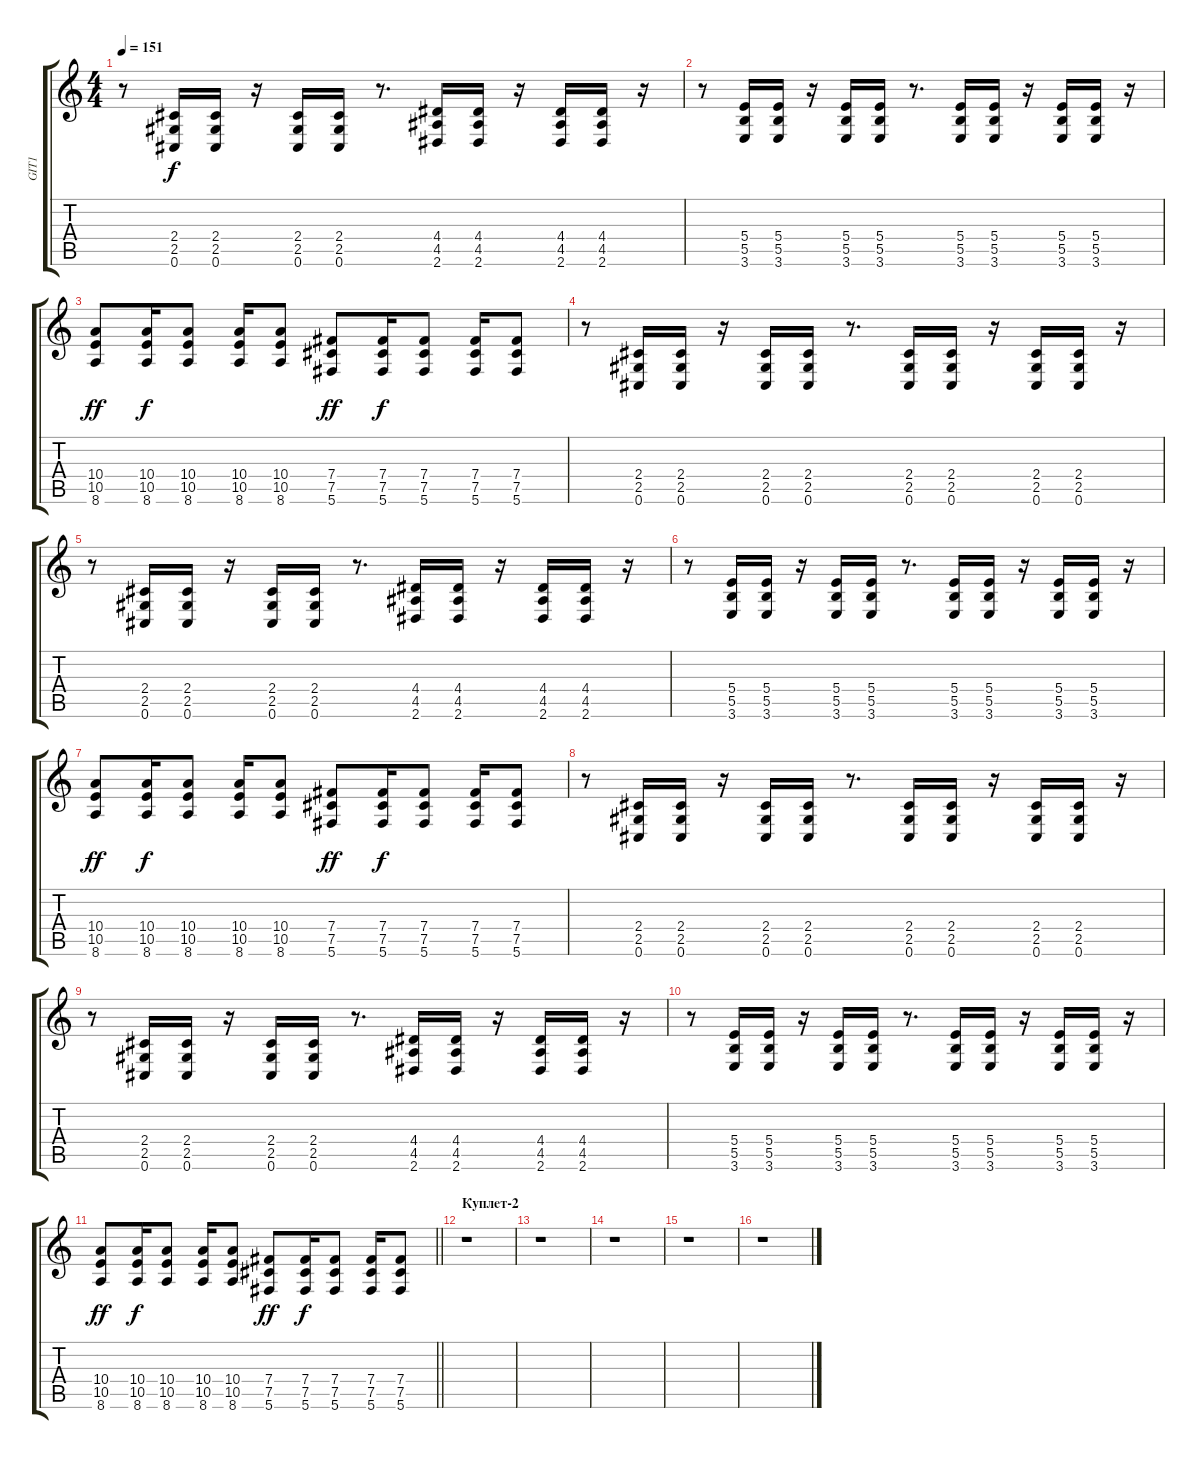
\track ("GIT1" "GIT1") {instrument distortionguitar}
\staff {score tabs}
\tuning (Db4 Ab3 E3 B2 Gb2 Db2) {hide}
\ts (4 4)
\tempo 151
\clef g2
\ks c
r.8{dy f} (2.4 2.5 0.6).16 (2.4 2.5 0.6).16 r.16 (2.4 2.5 0.6).16 (2.4 2.5 0.6).16 r.8{d} (4.4 4.5 2.6).16 (4.4 4.5 2.6).16 r.16 (4.4 4.5 2.6).16 (4.4 4.5 2.6).16 r.16 |
r.8 (5.4 5.5 3.6).16 (5.4 5.5 3.6).16 r.16 (5.4 5.5 3.6).16 (5.4 5.5 3.6).16 r.8{d} (5.4 5.5 3.6).16 (5.4 5.5 3.6).16 r.16 (5.4 5.5 3.6).16 (5.4 5.5 3.6).16 r.16 |
(10.4 10.5 8.6).8{dy ff} (10.4 10.5 8.6).16{dy f} (10.4 10.5 8.6).8 (10.4 10.5 8.6).16 (10.4 10.5 8.6).8 (7.4 7.5 5.6).8{dy ff} (7.4 7.5 5.6).16{dy f} (7.4 7.5 5.6).8 (7.4 7.5 5.6).16 (7.4 7.5 5.6).8 |
r.8 (2.4 2.5 0.6).16 (2.4 2.5 0.6).16 r.16 (2.4 2.5 0.6).16 (2.4 2.5 0.6).16 r.8{d} (2.4 2.5 0.6).16 (2.4 2.5 0.6).16 r.16 (2.4 2.5 0.6).16 (2.4 2.5 0.6).16 r.16 |
r.8 (2.4 2.5 0.6).16 (2.4 2.5 0.6).16 r.16 (2.4 2.5 0.6).16 (2.4 2.5 0.6).16 r.8{d} (4.4 4.5 2.6).16 (4.4 4.5 2.6).16 r.16 (4.4 4.5 2.6).16 (4.4 4.5 2.6).16 r.16 |
r.8 (5.4 5.5 3.6).16 (5.4 5.5 3.6).16 r.16 (5.4 5.5 3.6).16 (5.4 5.5 3.6).16 r.8{d} (5.4 5.5 3.6).16 (5.4 5.5 3.6).16 r.16 (5.4 5.5 3.6).16 (5.4 5.5 3.6).16 r.16 |
(10.4 10.5 8.6).8{dy ff} (10.4 10.5 8.6).16{dy f} (10.4 10.5 8.6).8 (10.4 10.5 8.6).16 (10.4 10.5 8.6).8 (7.4 7.5 5.6).8{dy ff} (7.4 7.5 5.6).16{dy f} (7.4 7.5 5.6).8 (7.4 7.5 5.6).16 (7.4 7.5 5.6).8 |
r.8 (2.4 2.5 0.6).16 (2.4 2.5 0.6).16 r.16 (2.4 2.5 0.6).16 (2.4 2.5 0.6).16 r.8{d} (2.4 2.5 0.6).16 (2.4 2.5 0.6).16 r.16 (2.4 2.5 0.6).16 (2.4 2.5 0.6).16 r.16 |
r.8 (2.4 2.5 0.6).16 (2.4 2.5 0.6).16 r.16 (2.4 2.5 0.6).16 (2.4 2.5 0.6).16 r.8{d} (4.4 4.5 2.6).16 (4.4 4.5 2.6).16 r.16 (4.4 4.5 2.6).16 (4.4 4.5 2.6).16 r.16 |
r.8 (5.4 5.5 3.6).16 (5.4 5.5 3.6).16 r.16 (5.4 5.5 3.6).16 (5.4 5.5 3.6).16 r.8{d} (5.4 5.5 3.6).16 (5.4 5.5 3.6).16 r.16 (5.4 5.5 3.6).16 (5.4 5.5 3.6).16 r.16 |
\barLineRight lightlight
(10.4 10.5 8.6).8{dy ff} (10.4 10.5 8.6).16{dy f} (10.4 10.5 8.6).8 (10.4 10.5 8.6).16 (10.4 10.5 8.6).8 (7.4 7.5 5.6).8{dy ff} (7.4 7.5 5.6).16{dy f} (7.4 7.5 5.6).8 (7.4 7.5 5.6).16 (7.4 7.5 5.6).8 |
\section ("" "Куплет-2")
r.1 |
r.1 |
r.1 |
r.1 |
r.1
